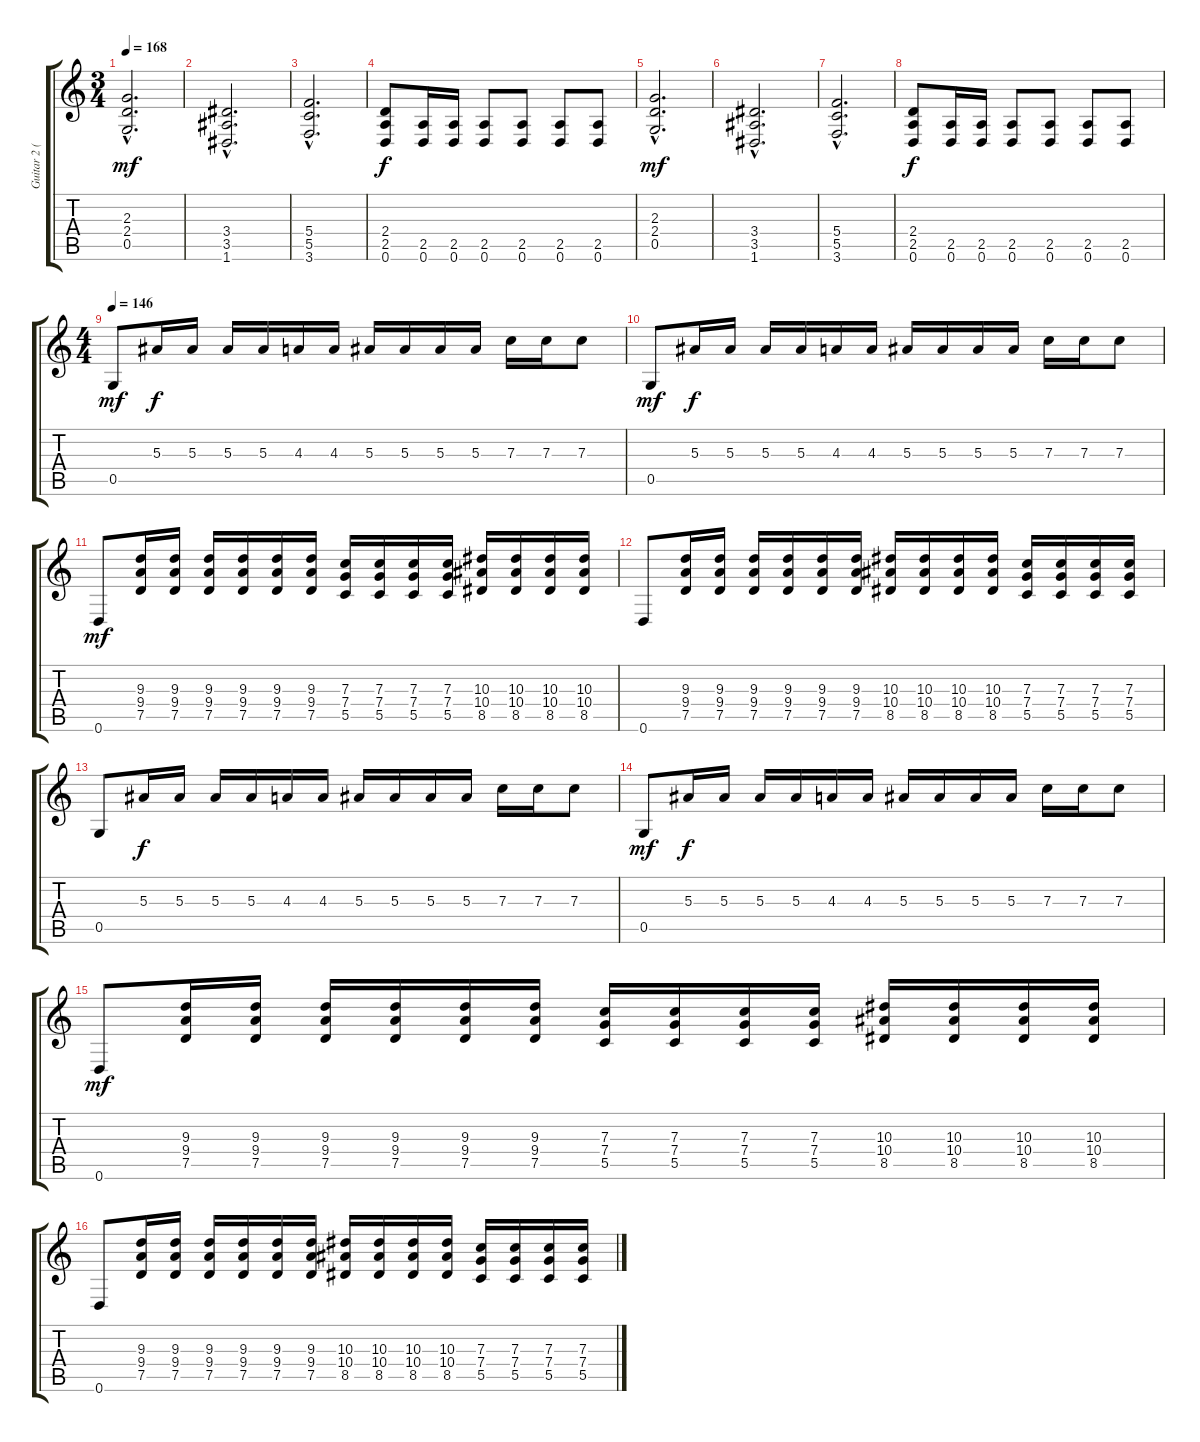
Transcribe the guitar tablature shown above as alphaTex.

\track ("Guitar 2 (Lead)" "Guitar 2 (") {instrument distortionguitar}
\staff {score tabs}
\tuning (D4 A3 F3 C3 G2 D2) {hide}
\ts (3 4)
\tempo 168
\clef g2
\ks c
(2.3{hac} 2.4{hac} 0.5{hac}).2{d dy mf} |
(3.4{hac} 3.5{hac} 1.6{hac}).2{d} |
(5.4{hac} 5.5{hac} 3.6{hac}).2{d} |
(2.4 2.5 0.6).8{dy f} (2.5 0.6).16 (2.5 0.6).16 (2.5 0.6).8 (2.5 0.6).8 (2.5 0.6).8 (2.5 0.6).8 |
(2.3{hac} 2.4{hac} 0.5{hac}).2{d dy mf} |
(3.4{hac} 3.5{hac} 1.6{hac}).2{d} |
(5.4{hac} 5.5{hac} 3.6{hac}).2{d} |
(2.4 2.5 0.6).8{dy f} (2.5 0.6).16 (2.5 0.6).16 (2.5 0.6).8 (2.5 0.6).8 (2.5 0.6).8 (2.5 0.6).8 |
\ts (4 4)
\tempo 146
0.5.8{dy mf} 5.3.16{dy f} 5.3.16 5.3.16 5.3.16 4.3.16 4.3.16 5.3.16 5.3.16 5.3.16 5.3.16 7.3.16 7.3.16 7.3.8 |
0.5.8{dy mf} 5.3.16{dy f} 5.3.16 5.3.16 5.3.16 4.3.16 4.3.16 5.3.16 5.3.16 5.3.16 5.3.16 7.3.16 7.3.16 7.3.8 |
0.6.8{dy mf} (9.3 9.4 7.5).16 (9.3 9.4 7.5).16 (9.3 9.4 7.5).16 (9.3 9.4 7.5).16 (9.3 9.4 7.5).16 (9.3 9.4 7.5).16 (7.3 7.4 5.5).16 (7.3 7.4 5.5).16 (7.3 7.4 5.5).16 (7.3 7.4 5.5).16 (10.3 10.4 8.5).16 (10.3 10.4 8.5).16 (10.3 10.4 8.5).16 (10.3 10.4 8.5).16 |
0.6.8 (9.3 9.4 7.5).16 (9.3 9.4 7.5).16 (9.3 9.4 7.5).16 (9.3 9.4 7.5).16 (9.3 9.4 7.5).16 (9.3 9.4 7.5).16 (10.3 10.4 8.5).16 (10.3 10.4 8.5).16 (10.3 10.4 8.5).16 (10.3 10.4 8.5).16 (7.3 7.4 5.5).16 (7.3 7.4 5.5).16 (7.3 7.4 5.5).16 (7.3 7.4 5.5).16 |
0.5.8 5.3.16{dy f} 5.3.16 5.3.16 5.3.16 4.3.16 4.3.16 5.3.16 5.3.16 5.3.16 5.3.16 7.3.16 7.3.16 7.3.8 |
0.5.8{dy mf} 5.3.16{dy f} 5.3.16 5.3.16 5.3.16 4.3.16 4.3.16 5.3.16 5.3.16 5.3.16 5.3.16 7.3.16 7.3.16 7.3.8 |
0.6.8{dy mf} (9.3 9.4 7.5).16 (9.3 9.4 7.5).16 (9.3 9.4 7.5).16 (9.3 9.4 7.5).16 (9.3 9.4 7.5).16 (9.3 9.4 7.5).16 (7.3 7.4 5.5).16 (7.3 7.4 5.5).16 (7.3 7.4 5.5).16 (7.3 7.4 5.5).16 (10.3 10.4 8.5).16 (10.3 10.4 8.5).16 (10.3 10.4 8.5).16 (10.3 10.4 8.5).16 |
0.6.8 (9.3 9.4 7.5).16 (9.3 9.4 7.5).16 (9.3 9.4 7.5).16 (9.3 9.4 7.5).16 (9.3 9.4 7.5).16 (9.3 9.4 7.5).16 (10.3 10.4 8.5).16 (10.3 10.4 8.5).16 (10.3 10.4 8.5).16 (10.3 10.4 8.5).16 (7.3 7.4 5.5).16 (7.3 7.4 5.5).16 (7.3 7.4 5.5).16 (7.3 7.4 5.5).16
